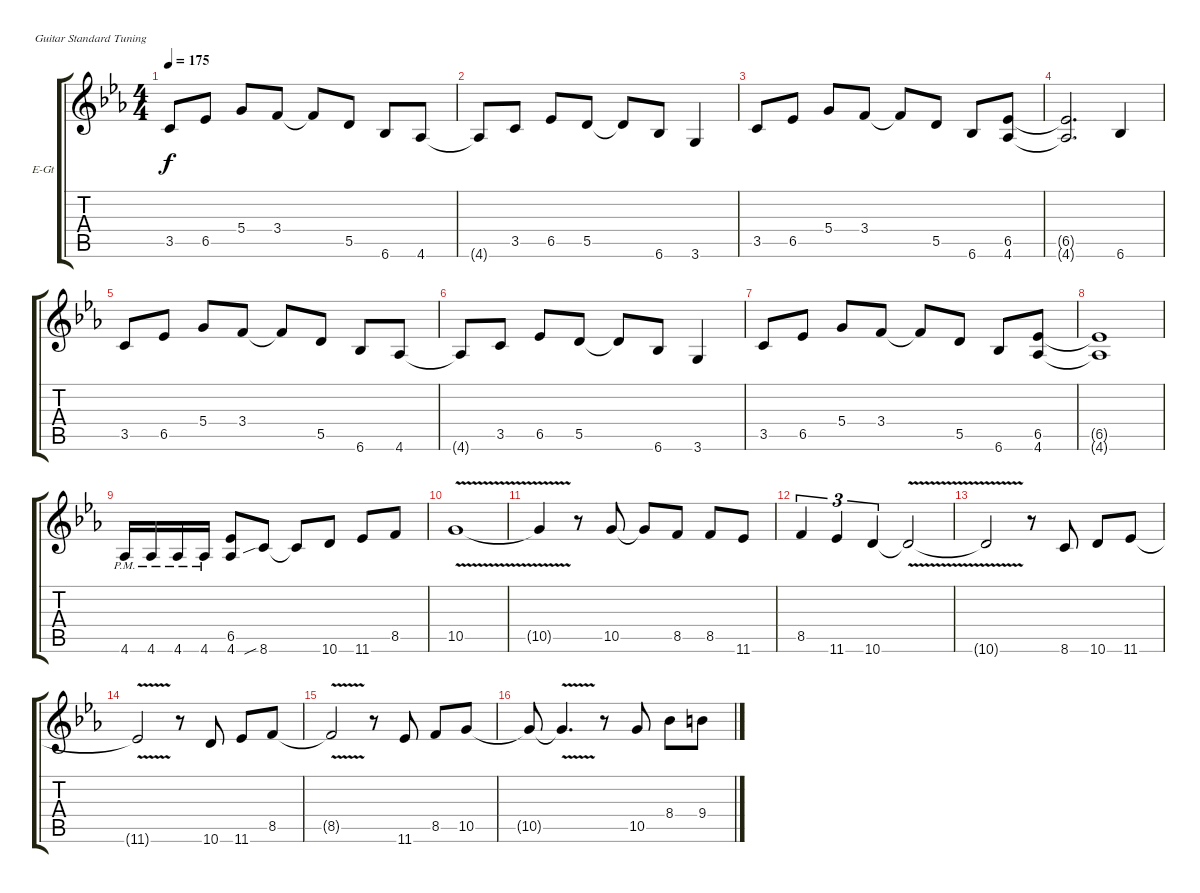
\defaultSystemsLayout 4
\bracketExtendMode groupsimilarinstruments
\firstSystemTrackNameOrientation horizontal
\otherSystemsTrackNameOrientation horizontal
\track ("Electric Guitar" "E-Gt") {instrument distortionguitar}
\staff {score tabs}
\tuning (E4 B3 G3 D3 A2 E2)
\ts (4 4)
\tempo 175
\clef g2
\ks eb
3.5.8{dy f instrument distortionguitar} 6.5.8 5.4.8 3.4.8 3.4{t}.8 5.5.8 6.6.8 4.6.8 |
4.6{t}.8 3.5.8 6.5.8 5.5.8 5.5{t}.8 6.6.8 3.6.4 |
3.5.8 6.5.8 5.4.8 3.4.8 3.4{t}.8 5.5.8 6.6.8 (4.6 6.5).8 |
(6.5{t} 4.6{t}).2{d} 6.6.4 |
3.5.8 6.5.8 5.4.8 3.4.8 3.4{t}.8 5.5.8 6.6.8 4.6.8 |
4.6{t}.8 3.5.8 6.5.8 5.5.8 5.5{t}.8 6.6.8 3.6.4 |
3.5.8 6.5.8 5.4.8 3.4.8 3.4{t}.8 5.5.8 6.6.8 (4.6 6.5).8 |
(6.5{t} 4.6{t}).1 |
4.6{pm}.16 4.6{pm}.16 4.6{pm}.16 4.6{pm}.16 (4.6 6.5).8 8.6{sib}.8 8.6{t}.8 10.6.8 11.6.8 8.5.8 |
10.5{v}.1 |
10.5{v t}.4 r.8 10.5.8 10.5{t}.8 8.5.8 8.5.8 11.6.8 |
8.5.4{tu (3 2)} 11.6.4{tu (3 2)} 10.6.4{tu (3 2)} 10.6{v t}.2 |
10.6{v t}.2 r.8 8.6.8 10.6.8 11.6.8 |
11.6{v t}.2 r.8 10.6.8 11.6.8 8.5.8 |
8.5{v t}.2 r.8 11.6.8 8.5.8 10.5.8 |
10.5{t}.8 10.5{v t}.4{d} r.8 10.5.8 8.4.8 9.4.8
